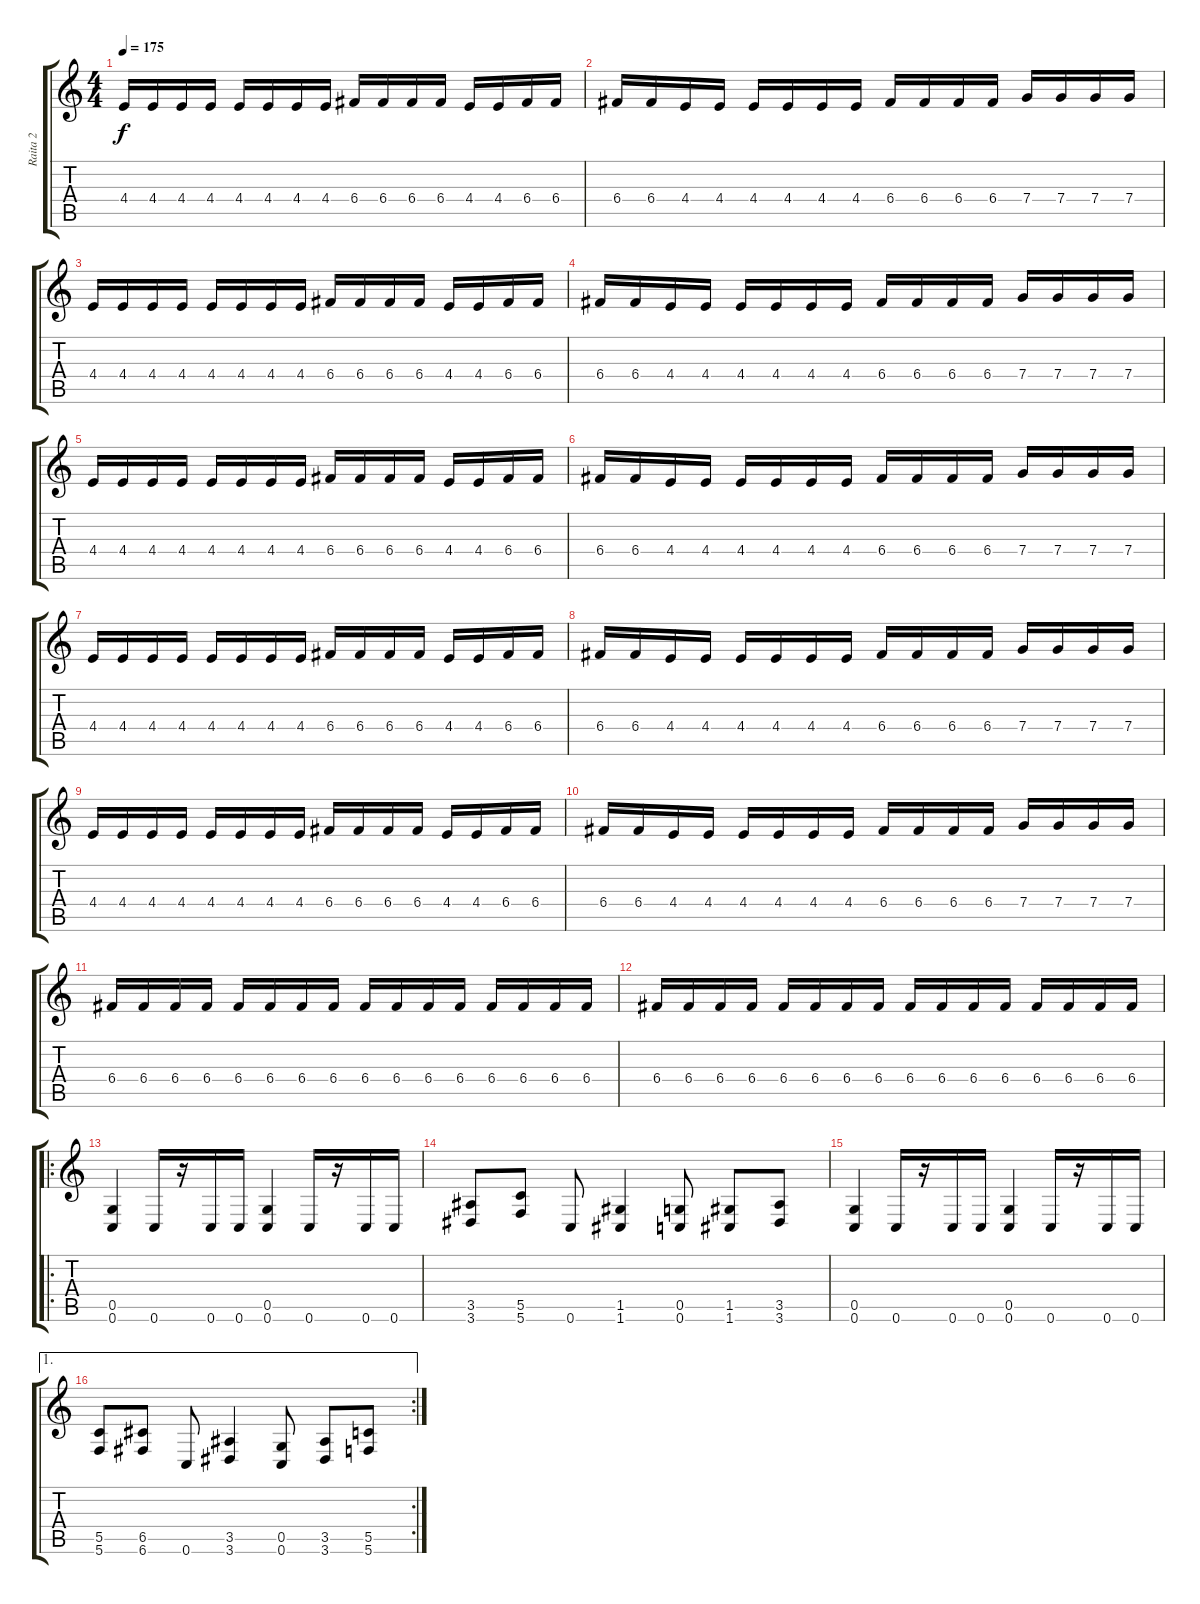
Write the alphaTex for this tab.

\track ("Raita 2" "Raita 2") {instrument distortionguitar}
\staff {score tabs}
\tuning (D4 A3 F3 C3 G2 C2) {hide}
\ts (4 4)
\tempo 175
\clef g2
\ks c
4.4.16{dy f} 4.4.16 4.4.16 4.4.16 4.4.16 4.4.16 4.4.16 4.4.16 6.4.16 6.4.16 6.4.16 6.4.16 4.4.16 4.4.16 6.4.16 6.4.16 |
6.4.16 6.4.16 4.4.16 4.4.16 4.4.16 4.4.16 4.4.16 4.4.16 6.4.16 6.4.16 6.4.16 6.4.16 7.4.16 7.4.16 7.4.16 7.4.16 |
4.4.16 4.4.16 4.4.16 4.4.16 4.4.16 4.4.16 4.4.16 4.4.16 6.4.16 6.4.16 6.4.16 6.4.16 4.4.16 4.4.16 6.4.16 6.4.16 |
6.4.16 6.4.16 4.4.16 4.4.16 4.4.16 4.4.16 4.4.16 4.4.16 6.4.16 6.4.16 6.4.16 6.4.16 7.4.16 7.4.16 7.4.16 7.4.16 |
4.4.16 4.4.16 4.4.16 4.4.16 4.4.16 4.4.16 4.4.16 4.4.16 6.4.16 6.4.16 6.4.16 6.4.16 4.4.16 4.4.16 6.4.16 6.4.16 |
6.4.16 6.4.16 4.4.16 4.4.16 4.4.16 4.4.16 4.4.16 4.4.16 6.4.16 6.4.16 6.4.16 6.4.16 7.4.16 7.4.16 7.4.16 7.4.16 |
4.4.16 4.4.16 4.4.16 4.4.16 4.4.16 4.4.16 4.4.16 4.4.16 6.4.16 6.4.16 6.4.16 6.4.16 4.4.16 4.4.16 6.4.16 6.4.16 |
6.4.16 6.4.16 4.4.16 4.4.16 4.4.16 4.4.16 4.4.16 4.4.16 6.4.16 6.4.16 6.4.16 6.4.16 7.4.16 7.4.16 7.4.16 7.4.16 |
4.4.16 4.4.16 4.4.16 4.4.16 4.4.16 4.4.16 4.4.16 4.4.16 6.4.16 6.4.16 6.4.16 6.4.16 4.4.16 4.4.16 6.4.16 6.4.16 |
6.4.16 6.4.16 4.4.16 4.4.16 4.4.16 4.4.16 4.4.16 4.4.16 6.4.16 6.4.16 6.4.16 6.4.16 7.4.16 7.4.16 7.4.16 7.4.16 |
6.4.16 6.4.16 6.4.16 6.4.16 6.4.16 6.4.16 6.4.16 6.4.16 6.4.16 6.4.16 6.4.16 6.4.16 6.4.16 6.4.16 6.4.16 6.4.16 |
6.4.16 6.4.16 6.4.16 6.4.16 6.4.16 6.4.16 6.4.16 6.4.16 6.4.16 6.4.16 6.4.16 6.4.16 6.4.16 6.4.16 6.4.16 6.4.16 |
\ro
(0.5 0.6).4 0.6.16 r.16 0.6.16 0.6.16 (0.5 0.6).4 0.6.16 r.16 0.6.16 0.6.16 |
(3.5 3.6).8 (5.5 5.6).8 0.6.8 (1.5 1.6).4 (0.5 0.6).8 (1.5 1.6).8 (3.5 3.6).8 |
(0.5 0.6).4 0.6.16 r.16 0.6.16 0.6.16 (0.5 0.6).4 0.6.16 r.16 0.6.16 0.6.16 |
\ae 1
\rc 2
(5.5 5.6).8 (6.5 6.6).8 0.6.8 (3.5 3.6).4 (0.5 0.6).8 (3.5 3.6).8 (5.5 5.6).8
